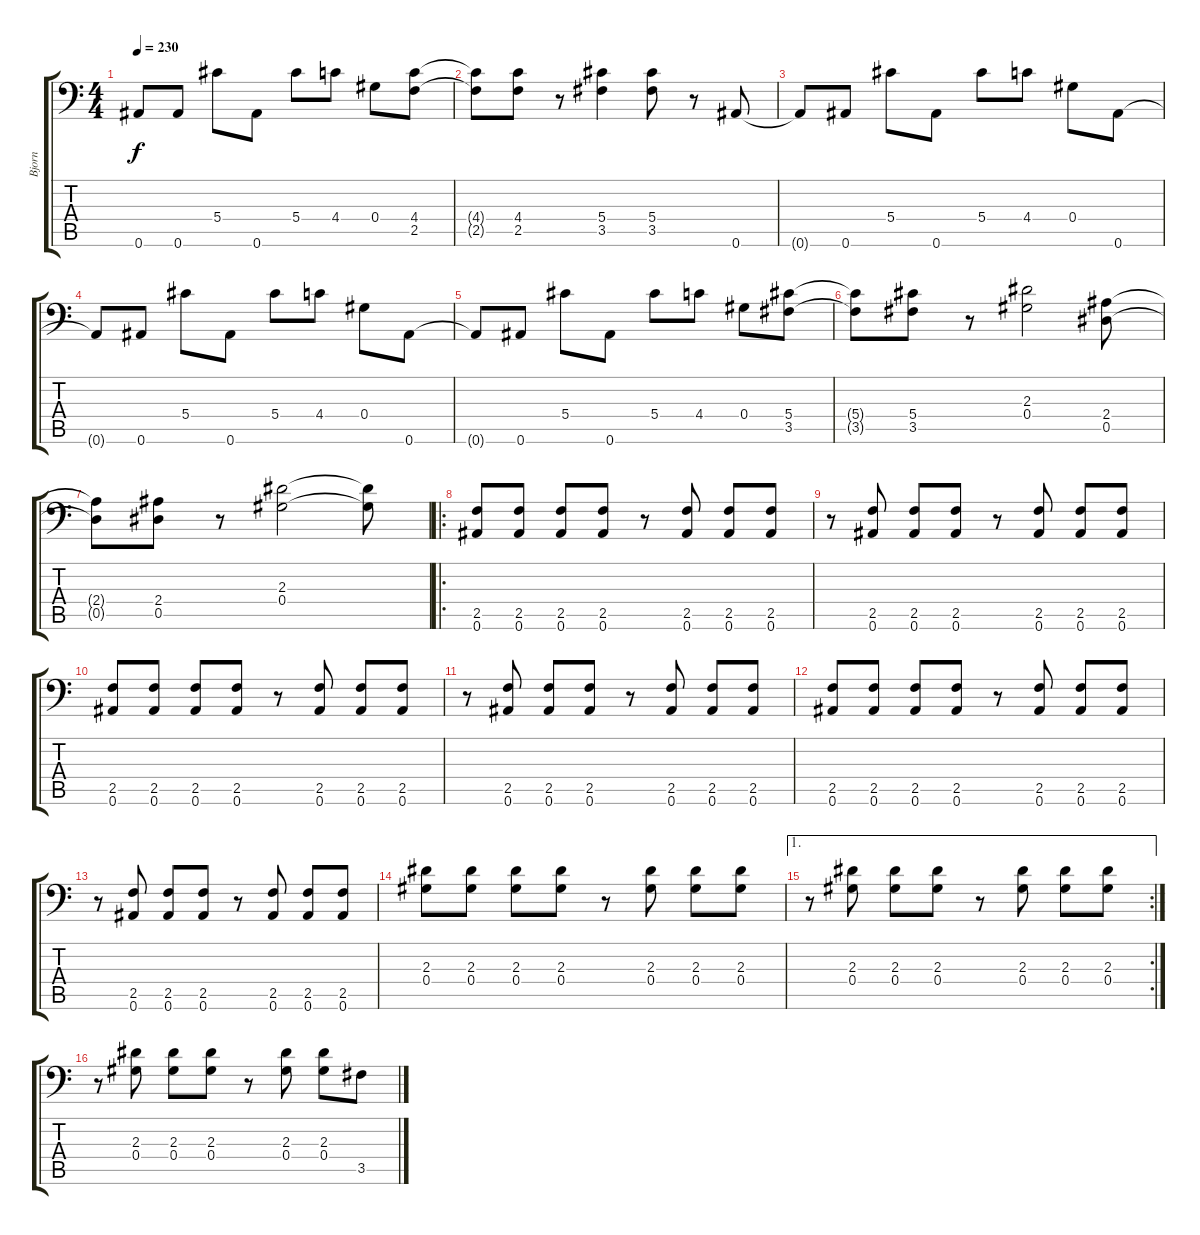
\track ("Bjorn" "Bjorn") {instrument distortionguitar}
\staff {score tabs}
\tuning (Bb3 F3 Db3 Ab2 Eb2 Bb1) {hide}
\ts (4 4)
\tempo 230
\clef f4
\ks c
0.6{t}.8{dy f} 0.6.8 5.4.8 0.6.8 5.4.8 4.4.8 0.4.8 (4.4 2.5).8 |
(4.4{t} 2.5{t}).8 (4.4 2.5).8 r.8 (5.4 3.5).4 (5.4 3.5).8 r.8 0.6.8 |
0.6{t}.8 0.6.8 5.4.8 0.6.8 5.4.8 4.4.8 0.4.8 0.6.8 |
0.6{t}.8 0.6.8 5.4.8 0.6.8 5.4.8 4.4.8 0.4.8 0.6.8 |
0.6{t}.8 0.6.8 5.4.8 0.6.8 5.4.8 4.4.8 0.4.8 (5.4 3.5).8 |
(5.4{t} 3.5{t}).8 (5.4 3.5).8 r.8 (2.3 0.4).2 (2.4 0.5).8 |
(2.4{t} 0.5{t}).8 (2.4 0.5).8 r.8 (2.3 0.4).2 (2.3{t} 0.4{t}).8 |
\ro
(2.5 0.6).8 (2.5 0.6).8 (2.5 0.6).8 (2.5 0.6).8 r.8 (2.5 0.6).8 (2.5 0.6).8 (2.5 0.6).8 |
r.8 (2.5 0.6).8 (2.5 0.6).8 (2.5 0.6).8 r.8 (2.5 0.6).8 (2.5 0.6).8 (2.5 0.6).8 |
(2.5 0.6).8 (2.5 0.6).8 (2.5 0.6).8 (2.5 0.6).8 r.8 (2.5 0.6).8 (2.5 0.6).8 (2.5 0.6).8 |
r.8 (2.5 0.6).8 (2.5 0.6).8 (2.5 0.6).8 r.8 (2.5 0.6).8 (2.5 0.6).8 (2.5 0.6).8 |
(2.5 0.6).8 (2.5 0.6).8 (2.5 0.6).8 (2.5 0.6).8 r.8 (2.5 0.6).8 (2.5 0.6).8 (2.5 0.6).8 |
r.8 (2.5 0.6).8 (2.5 0.6).8 (2.5 0.6).8 r.8 (2.5 0.6).8 (2.5 0.6).8 (2.5 0.6).8 |
(2.3 0.4).8 (2.3 0.4).8 (2.3 0.4).8 (2.3 0.4).8 r.8 (2.3 0.4).8 (2.3 0.4).8 (2.3 0.4).8 |
\ae 1
\rc 2
r.8 (2.3 0.4).8 (2.3 0.4).8 (2.3 0.4).8 r.8 (2.3 0.4).8 (2.3 0.4).8 (2.3 0.4).8 |
r.8 (2.3 0.4).8 (2.3 0.4).8 (2.3 0.4).8 r.8 (2.3 0.4).8 (2.3 0.4).8 3.5.8
